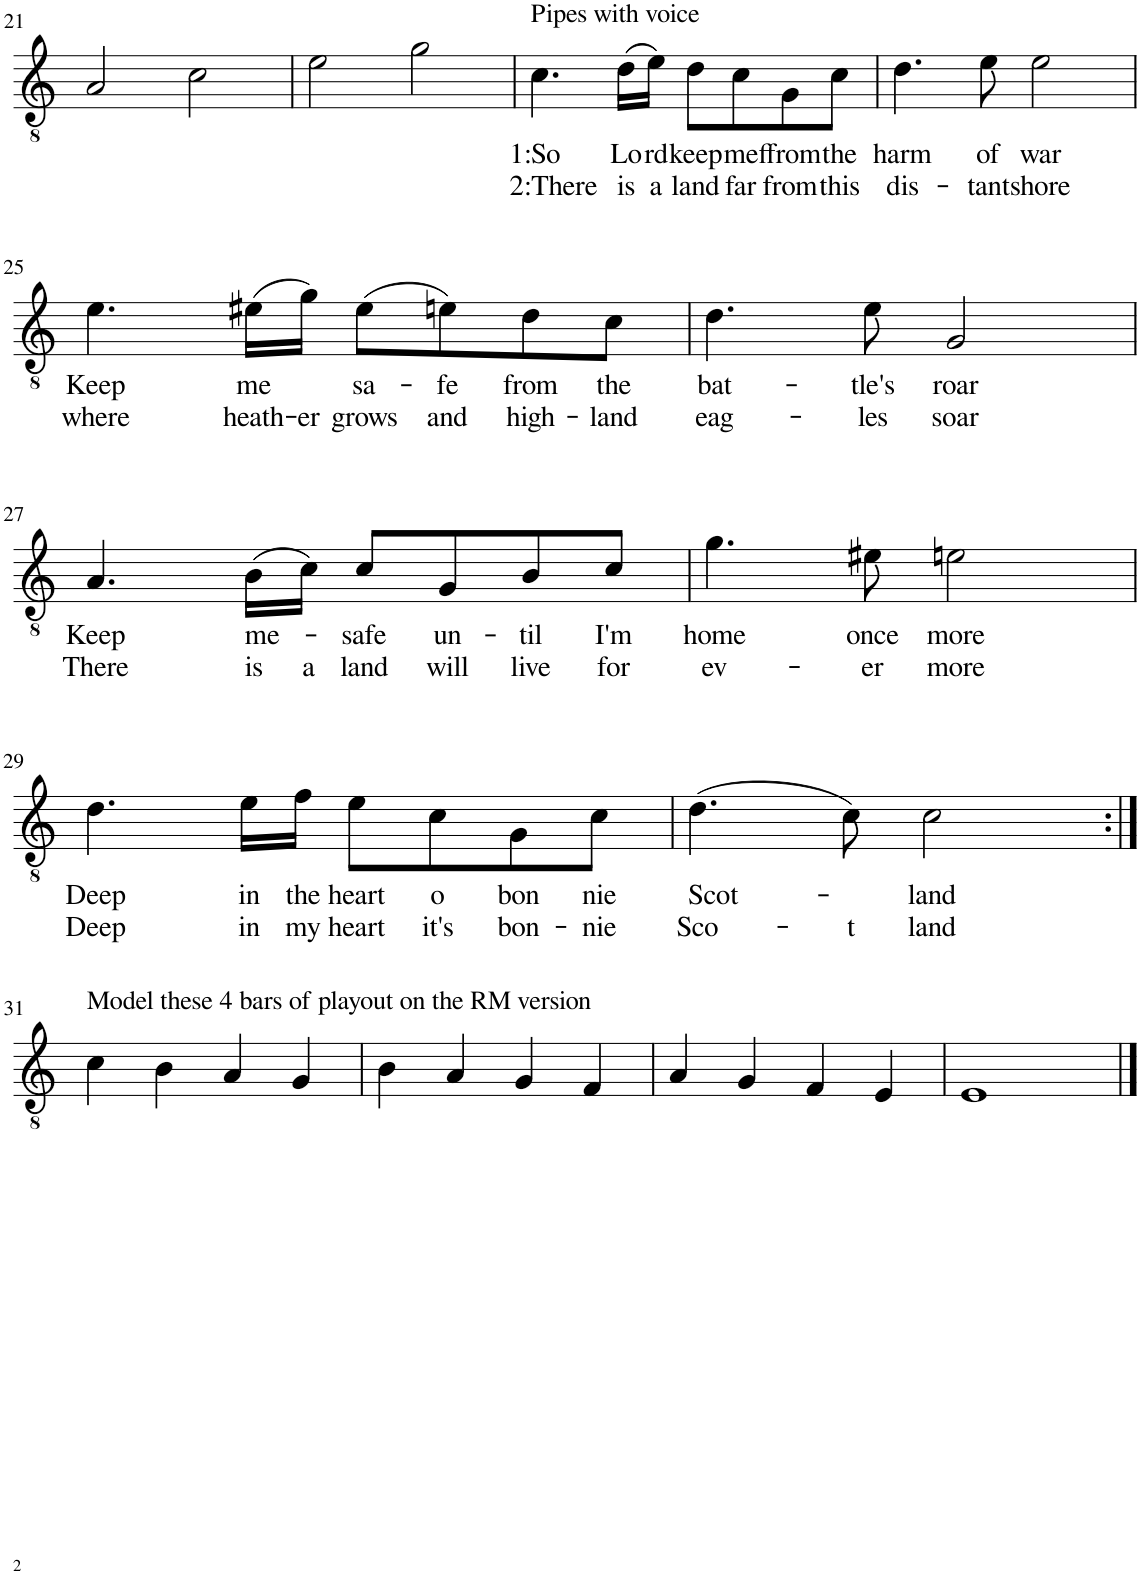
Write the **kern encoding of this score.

**kern	**text	**text
*part1	*part1	*part1
*staff1	*staff1	*staff1
*I"Tenor	*	*
*I'T.	*	*
!!LO:PB:g=z
*clefGv2	*	*
*k[]	*	*
*M4/4	*	*
=21	=21	=21
2A/	.	.
2c\	.	.
=22	=22	=22
2e\	.	.
2g\	.	.
=23	=23	=23
!LO:TX:a:t=Pipes with voice	!	!
!	!LO:LY:b	!LO:LY:b
4.c\	1:So	2:There
!	!LO:LY:b	!LO:LY:b
(16d\LL	Lo-	is
!	!LO:LY:b	!LO:LY:b
16e\JJ)	-rd	a
!	!LO:LY:b	!LO:LY:b
8d\L	keep	land
!	!LO:LY:b	!LO:LY:b
8c\	me	far
!	!LO:LY:b	!LO:LY:b
8G\	ffrom	from
!	!LO:LY:b	!LO:LY:b
8c\J	the	this
=24	=24	=24
!	!LO:LY:b	!LO:LY:b
4.d\	harm	dis-
!	!LO:LY:b	!LO:LY:b
8e\	of	-tant
!	!LO:LY:b	!LO:LY:b
2e\	war	shore
!!LO:LB:g=z
=25	=25	=25
!	!LO:LY:b	!LO:LY:b
4.e\	Keep	where
!	!LO:LY:b	!LO:LY:b
(16e#X\LL	me	heath-
!	!	!LO:LY:b
16g\JJ)	.	-er
!	!LO:LY:b	!LO:LY:b
(8e#\L	sa-	grows
!	!LO:LY:b	!LO:LY:b
8en\)	-fe	and
!	!LO:LY:b	!LO:LY:b
8d\	from	high-
!	!LO:LY:b	!LO:LY:b
8c\J	the	-land
=26	=26	=26
!	!LO:LY:b	!LO:LY:b
4.d\	bat-	eag-
!	!LO:LY:b	!LO:LY:b
8e\	-tle's	-les
!	!LO:LY:b	!LO:LY:b
2G/	roar	soar
!!LO:LB:g=z
=27	=27	=27
!	!LO:LY:b	!LO:LY:b
4.A/	Keep	There
!	!LO:LY:b	!LO:LY:b
(16B\LL	me-	is
!	!	!LO:LY:b
16c\JJ)	.	a
!	!LO:LY:b	!LO:LY:b
8c/L	-safe	land
!	!LO:LY:b	!LO:LY:b
8G/	un-	will
!	!LO:LY:b	!LO:LY:b
8B/	-til	live
!	!LO:LY:b	!LO:LY:b
8c/J	I'm	for
=28	=28	=28
!	!LO:LY:b	!LO:LY:b
4.g\	home	ev-
!	!LO:LY:b	!LO:LY:b
8e#X\	once	-er
!	!LO:LY:b	!LO:LY:b
2en\	more	more
!!LO:LB:g=z
=29	=29	=29
!	!LO:LY:b	!LO:LY:b
4.d\	Deep	Deep
!	!LO:LY:b	!LO:LY:b
16e\LL	in	in
!	!LO:LY:b	!LO:LY:b
16f\JJ	the	my
!	!LO:LY:b	!LO:LY:b
8e\L	heart	heart
!	!LO:LY:b	!LO:LY:b
8c\	o	it's
!	!LO:LY:b	!LO:LY:b
8G\	bon	bon-
!	!LO:LY:b	!LO:LY:b
8c\J	nie	-nie
=30	=30	=30
!	!LO:LY:b	!LO:LY:b
(4.d\	Scot-	Sco-
!	!	!LO:LY:b
8c\)	.	-t
!	!LO:LY:b	!LO:LY:b
2c\	-land	land
!!LO:LB:g=z
=31:|!	=31:|!	=31:|!
!LO:TX:a:t=Model these 4 bars of playout on the RM version	!	!
4c\	.	.
4B\	.	.
4A/	.	.
4G/	.	.
=32	=32	=32
4B\	.	.
4A/	.	.
4G/	.	.
4F/	.	.
=33	=33	=33
4A/	.	.
4G/	.	.
4F/	.	.
4E/	.	.
=34	=34	=34
1E	.	.
==	==	==
*-	*-	*-
